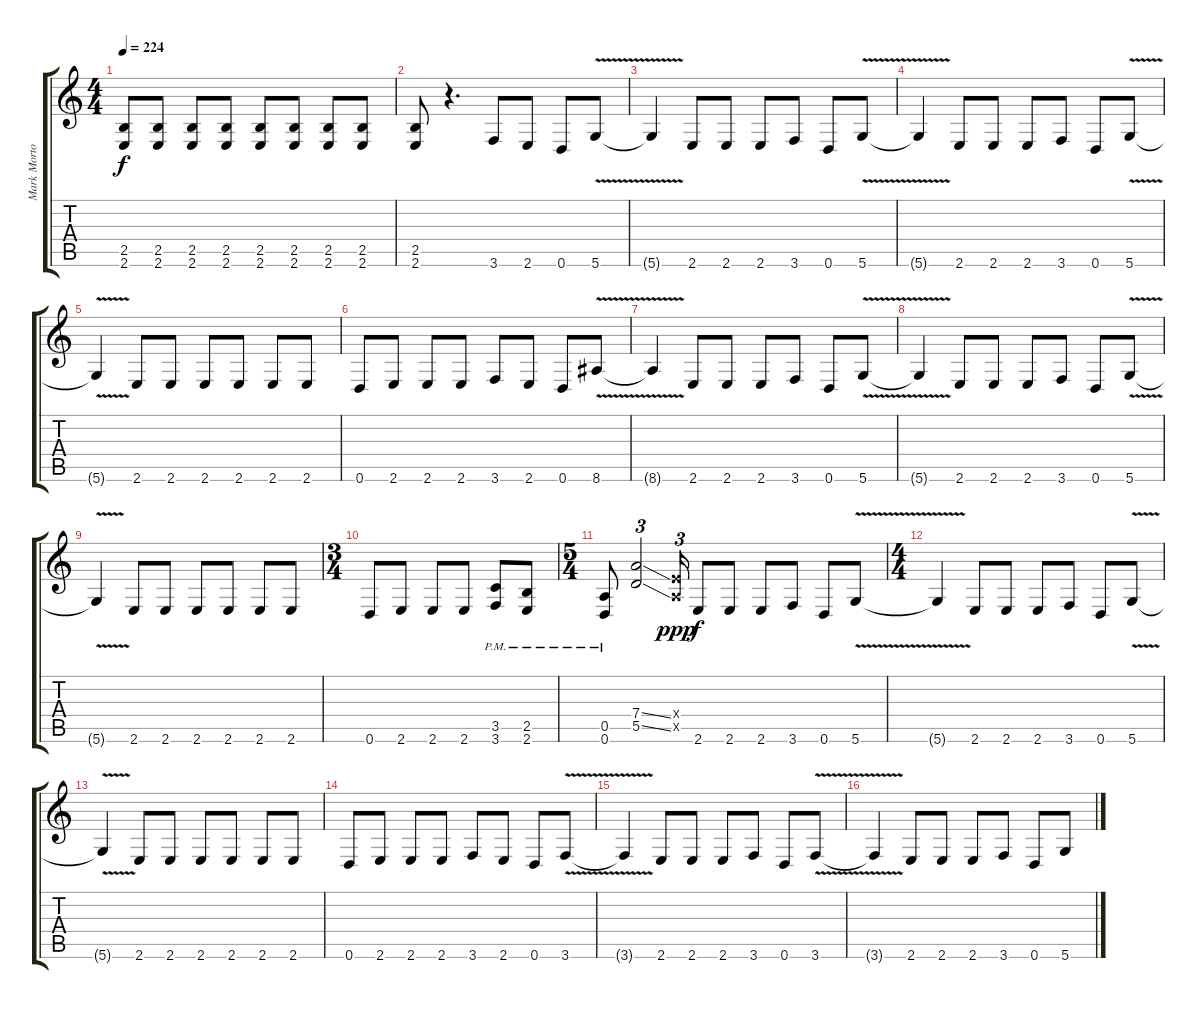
\track ("Mark Morton - Lead Guitar" "Mark Morto") {instrument distortionguitar}
\staff {score tabs}
\tuning (E4 B3 G3 D3 A2 D2) {hide}
\ts (4 4)
\tempo 224
\clef g2
\ks c
(2.5 2.6).8{dy f} (2.5 2.6).8 (2.5 2.6).8 (2.5 2.6).8 (2.5 2.6).8 (2.5 2.6).8 (2.5 2.6).8 (2.5 2.6).8 |
(2.5 2.6).8 r.4{d} 3.6.8 2.6.8 0.6.8 5.6{v}.8 |
5.6{v t}.4 2.6.8 2.6.8 2.6.8 3.6.8 0.6.8 5.6{v}.8 |
5.6{v t}.4 2.6.8 2.6.8 2.6.8 3.6.8 0.6.8 5.6{v}.8 |
5.6{v t}.4 2.6.8 2.6.8 2.6.8 2.6.8 2.6.8 2.6.8 |
0.6.8 2.6.8 2.6.8 2.6.8 3.6.8 2.6.8 0.6.8 8.6{v}.8 |
8.6{v t}.4 2.6.8 2.6.8 2.6.8 3.6.8 0.6.8 5.6{v}.8 |
5.6{v t}.4 2.6.8 2.6.8 2.6.8 3.6.8 0.6.8 5.6{v}.8 |
5.6{v t}.4 2.6.8 2.6.8 2.6.8 2.6.8 2.6.8 2.6.8 |
\ts (3 4)
0.6.8 2.6.8 2.6.8 2.6.8 (3.5{pm} 3.6{pm}).8 (2.5{pm} 2.6{pm}).8 |
\ts (5 4)
(0.5{pm} 0.6{pm}).8 (7.4{ss} 5.5{ss}).2{tu (3 2)} (2.4{x} 0.5{x}).16{tu (3 2) dy ppp} 2.6.8{dy f} 2.6.8 2.6.8 3.6.8 0.6.8 5.6{v}.8 |
\ts (4 4)
5.6{v t}.4 2.6.8 2.6.8 2.6.8 3.6.8 0.6.8 5.6{v}.8 |
5.6{v t}.4 2.6.8 2.6.8 2.6.8 2.6.8 2.6.8 2.6.8 |
0.6.8 2.6.8 2.6.8 2.6.8 3.6.8 2.6.8 0.6.8 3.6{v}.8 |
3.6{v t}.4 2.6.8 2.6.8 2.6.8 3.6.8 0.6.8 3.6{v}.8 |
3.6{v t}.4 2.6.8 2.6.8 2.6.8 3.6.8 0.6.8 5.6.8
